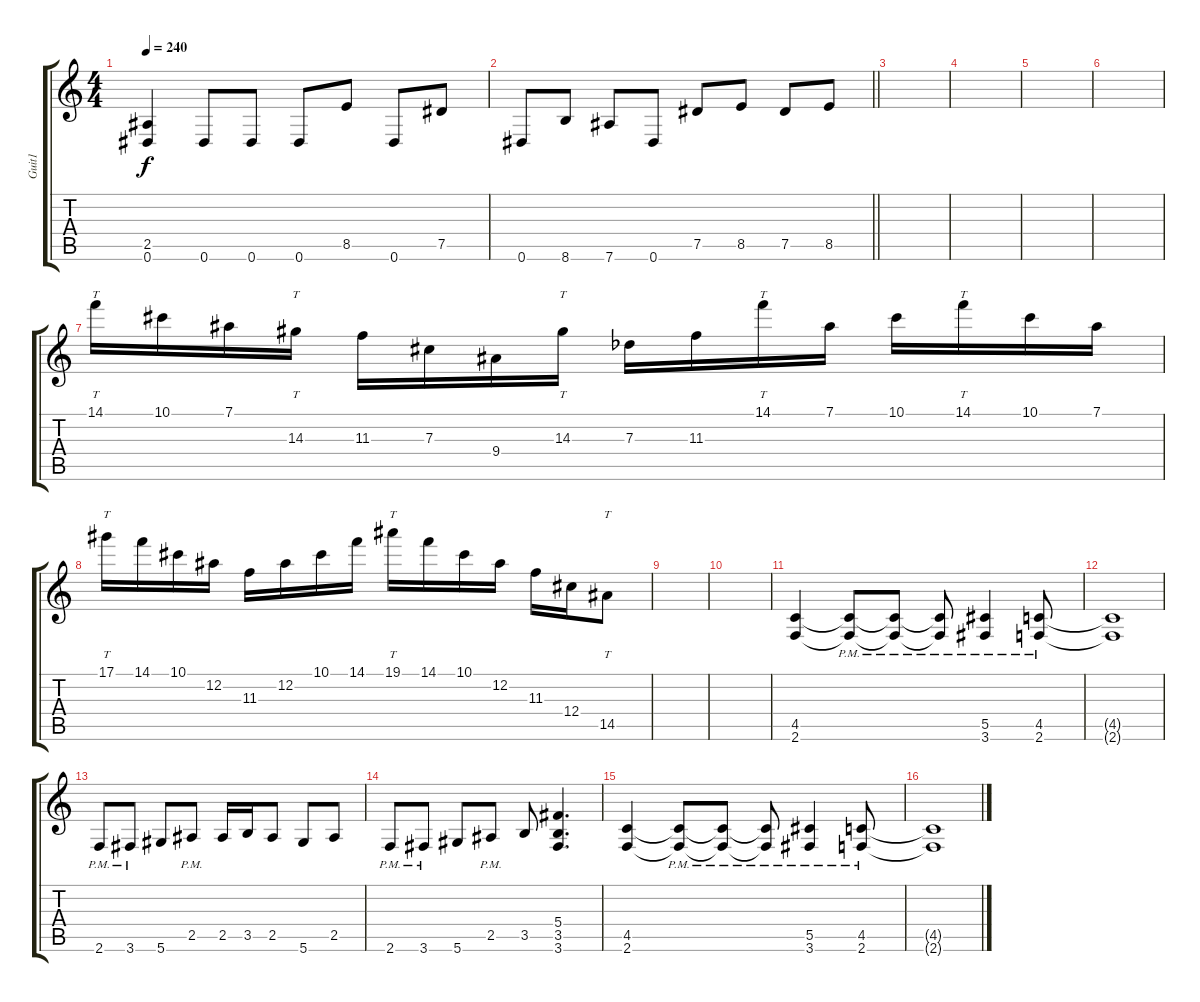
\track ("Guit1" "Guit1") {instrument overdrivenguitar}
\staff {score tabs}
\tuning (Eb4 Bb3 Gb3 Db3 Ab2 Eb2) {hide}
\ts (4 4)
\tempo 240
\clef g2
\ks c
(2.5 0.6).4{dy f} 0.6.8 0.6.8 0.6.8 8.5.8 0.6.8 7.5.8 |
\barLineRight lightlight
0.6.8 8.6.8 7.6.8 0.6.8 7.5.8 8.5.8 7.5.8 8.5.8 |
|
|
|
|
14.1.16{tt} 10.1.16 7.1.16 14.3.16{tt} 11.3.16 7.3.16 9.4.16 14.3.16{tt} 7.3{acc b}.16 11.3.16 14.1.16{tt} 7.1.16 10.1.16 14.1.16{tt} 10.1.16 7.1.16 |
17.1.16{tt} 14.1.16 10.1.16 12.2.16 11.3.16 12.2.16 10.1.16 14.1.16 19.1.16{tt} 14.1.16 10.1.16 12.2.16 11.3.16 12.4.16 14.5.8{tt} |
|
|
(4.5 2.6).4 (4.5{t} 2.6{pm t}).8 (4.5{t} 2.6{pm t}).8 (4.5{t} 2.6{pm t}).8 (5.5 3.6{pm}).4 (4.5 2.6{pm}).8 |
(4.5{t} 2.6{t}).1 |
2.6{pm}.8 3.6{pm}.8 5.6.8 2.5{pm}.8 2.5.16 3.5.16 2.5.8 5.6.8 2.5.8 |
2.6{pm}.8 3.6{pm}.8 5.6.8 2.5{pm}.8 3.5.8 (5.4 3.5 3.6).4{d} |
(4.5 2.6).4 (4.5{t} 2.6{pm t}).8 (4.5{t} 2.6{pm t}).8 (4.5{t} 2.6{pm t}).8 (5.5 3.6{pm}).4 (4.5 2.6{pm}).8 |
(4.5{t} 2.6{t}).1
